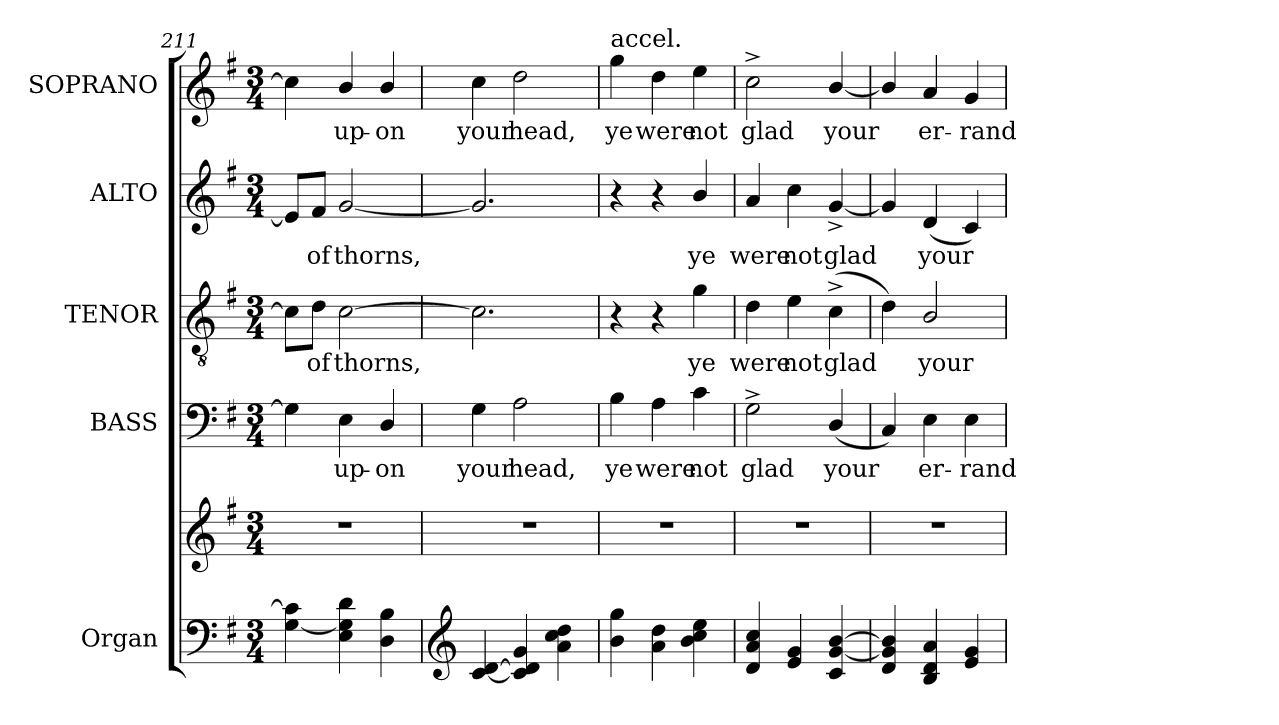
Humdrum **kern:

**kern	**kern	**kern	**text	**kern	**text	**kern	**text	**kern	**text
*part5	*part5	*part4	*part4	*part3	*part3	*part2	*part2	*part1	*part1
*staff6	*staff5	*staff4	*staff4	*staff3	*staff3	*staff2	*staff2	*staff1	*staff1
*I"Organ	*	*I"BASS	*	*I"TENOR	*	*I"ALTO	*	*I"SOPRANO	*
*I'Org.	*	*I'B.	*	*I'T.	*	*I'A.	*	*I'S.	*
*clefF4	*clefG2	*clefF4	*	*clefGv2	*	*clefG2	*	*clefG2	*
*	*	*	*	*ITrd7c12	*	*	*	*	*
*k[f#]	*k[f#]	*k[f#]	*	*k[f#]	*	*k[f#]	*	*k[f#]	*
*G:	*G:	*G:	*	*G:	*	*G:	*	*G:	*
*M3/4	*M3/4	*M3/4	*	*M3/4	*	*M3/4	*	*M3/4	*
=211	=211	=211	=211	=211	=211	=211	=211	=211	=211
!	!LO:N:vis=1	!	!	!	!	!	!	!	!
[4Gi\ 4ci]	2.r	4Gi\]	.	8Ci\L]	.	8ei/L]	.	4cci\]	.
!	!	!	!	!	!LO:LY:b:color=#000000	!	!	!	!
!	!	!	!	!	!	!	!LO:LY:b:color=#000000	!	!
.	.	.	.	8Di\J	of	8f#i/J	of	.	.
!	!	!	!LO:LY:b:color=#000000	!	!	!	!	!	!
!	!	!	!	!	!LO:LY:b:color=#000000	!	!	!	!
!	!	!	!	!	!	!	!LO:LY:b:color=#000000	!	!
!	!	!	!	!	!	!	!	!	!LO:LY:b:color=#000000
4Ei\ 4Gi] 4di	.	4Ei\	up-	[2Ci\	thorns,	[2gi/	thorns,	4bi/	up-
!	!	!	!LO:LY:b:color=#000000	!	!	!	!	!	!
!	!	!	!	!	!	!	!	!	!LO:LY:b:color=#000000
4Di\ 4Bi	.	4Di/	-on	.	.	.	.	4bi/	-on
=212	=212	=212	=212	=212	=212	=212	=212	=212	=212
*clefG2	*	*	*	*	*	*	*	*	*
!	!LO:N:vis=1	!	!	!	!	!	!	!	!
!	!	!	!LO:LY:b:color=#000000	!	!	!	!	!	!
!	!	!	!	!	!	!	!	!	!LO:LY:b:color=#000000
[4ci/ [4di	2.r	4Gi\	your	2.Ci\]	.	2.gi/]	.	4cci\	your
!	!	!	!LO:LY:b:color=#000000	!	!	!	!	!	!
!	!	!	!	!	!	!	!	!	!LO:LY:b:color=#000000
4ci/] 4di] 4gi	.	2Ai\	head,	.	.	.	.	2ddi\	head,
4ai\ 4cci 4ddi	.	.	.	.	.	.	.	.	.
!!LO:PB:g=z
=213	=213	=213	=213	=213	=213	=213	=213	=213	=213
!	!LO:N:vis=1	!	!	!	!	!	!	!	!
!	!	!	!LO:LY:b:color=#000000	!	!	!	!	!	!
!	!	!	!	!	!	!	!	!LO:TX:t=accel.	!
!	!	!	!	!	!	!	!	!	!LO:LY:b:color=#000000
4bi\ 4ggi	2.r	4Bi\	ye	4r	.	4r	.	4ggi\	ye
!	!	!	!LO:LY:b:color=#000000	!	!	!	!	!	!
!	!	!	!	!	!	!	!	!	!LO:LY:b:color=#000000
4ai\ 4ddi	.	4Ai\	were	4r	.	4r	.	4ddi\	were
!	!	!	!LO:LY:b:color=#000000	!	!	!	!	!	!
!	!	!	!	!	!LO:LY:b:color=#000000	!	!	!	!
!	!	!	!	!	!	!	!LO:LY:b:color=#000000	!	!
!	!	!	!	!	!	!	!	!	!LO:LY:b:color=#000000
4bi\ 4cci 4eei	.	4ci\	not	4Gi\	ye	4bi/	ye	4eei\	not
=214	=214	=214	=214	=214	=214	=214	=214	=214	=214
!	!LO:N:vis=1	!	!	!	!	!	!	!	!
!	!	!	!LO:LY:b:color=#000000	!	!	!	!	!	!
!	!	!	!	!	!LO:LY:b:color=#000000	!	!	!	!
!	!	!	!	!	!	!	!LO:LY:b:color=#000000	!	!
!	!	!	!	!	!	!	!	!	!LO:LY:b:color=#000000
4di/ 4ai 4cci	2.r	2G^i\	glad	4Di\	were	4ai/	were	2cc^i\	glad
!	!	!	!	!	!LO:LY:b:color=#000000	!	!	!	!
!	!	!	!	!	!	!	!LO:LY:b:color=#000000	!	!
4ei/ 4gi	.	.	.	4Ei\	not	4cci\	not	.	.
!	!	!	!LO:LY:b:color=#000000	!	!	!	!	!	!
!	!	!	!	!	!LO:LY:b:color=#000000	!	!	!	!
!	!	!	!	!	!	!	!LO:LY:b:color=#000000	!	!
!	!	!	!	!	!	!	!	!	!LO:LY:b:color=#000000
4ci/ [4gi [4bi	.	(4Di/	your	(4C^i\	glad	[4g^i/	glad	[4bi/	your
=215	=215	=215	=215	=215	=215	=215	=215	=215	=215
!	!LO:N:vis=1	!	!	!	!	!	!	!	!
4di/ 4gi] 4bi]	2.r	4Ci/)	.	4Di\)	.	4gi/]	.	4bi/]	.
!	!	!	!LO:LY:b:color=#000000	!	!	!	!	!	!
!	!	!	!	!	!LO:LY:b:color=#000000	!	!	!	!
!	!	!	!	!	!	!	!LO:LY:b:color=#000000	!	!
!	!	!	!	!	!	!	!	!	!LO:LY:b:color=#000000
4Bi/ 4di 4ai	.	4Ei\	er-	2BBi/	your	(4di/	your	4ai/	er-
!	!	!	!LO:LY:b:color=#000000	!	!	!	!	!	!
!	!	!	!	!	!	!	!	!	!LO:LY:b:color=#000000
4ei/ 4gi	.	4Ei\	-rand	.	.	4ci/)	.	4gi/	-rand
=	=	=	=	=	=	=	=	=	=
*-	*-	*-	*-	*-	*-	*-	*-	*-	*-
